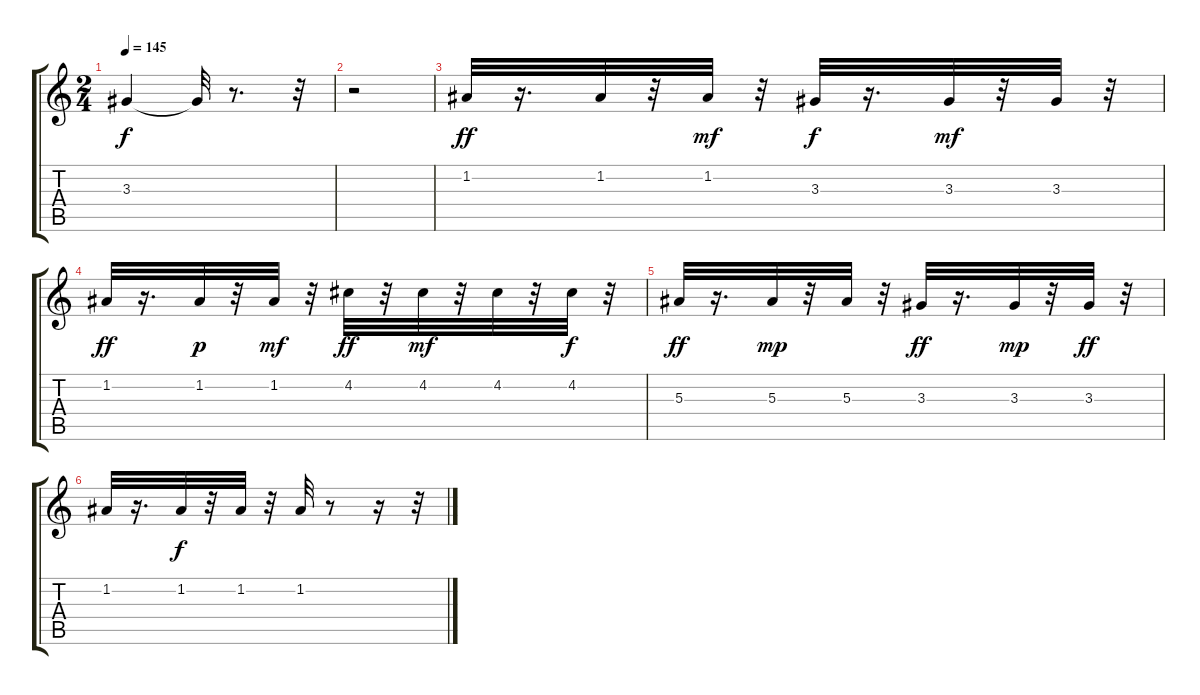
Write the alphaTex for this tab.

\track "" {instrument electricguitarclean}
\staff {score tabs}
\tuning (D4 A3 F3 C3 G2 D2) {hide}
\ts (2 4)
\tempo 145
\clef g2
\ks c
3.3.4{dy f} 3.3{t}.32 r.8{d} r.32 |
r.2 |
1.2.32{dy ff} r.16{d} 1.2.32 r.32 1.2.32{dy mf} r.32 3.3.32{dy f} r.16{d} 3.3.32{dy mf} r.32 3.3.32 r.32 |
1.2.32{dy ff} r.16{d} 1.2.32{dy p} r.32 1.2.32{dy mf} r.32 4.2.32{dy ff} r.32 4.2.32{dy mf} r.32 4.2.32 r.32 4.2.32{dy f} r.32 |
5.3.32{dy ff} r.16{d} 5.3.32{dy mp} r.32 5.3.32 r.32 3.3.32{dy ff} r.16{d} 3.3.32{dy mp} r.32 3.3.32{dy ff} r.32 |
1.2.32 r.16{d} 1.2.32{dy f} r.32 1.2.32 r.32 1.2.32 r.8 r.16 r.32
